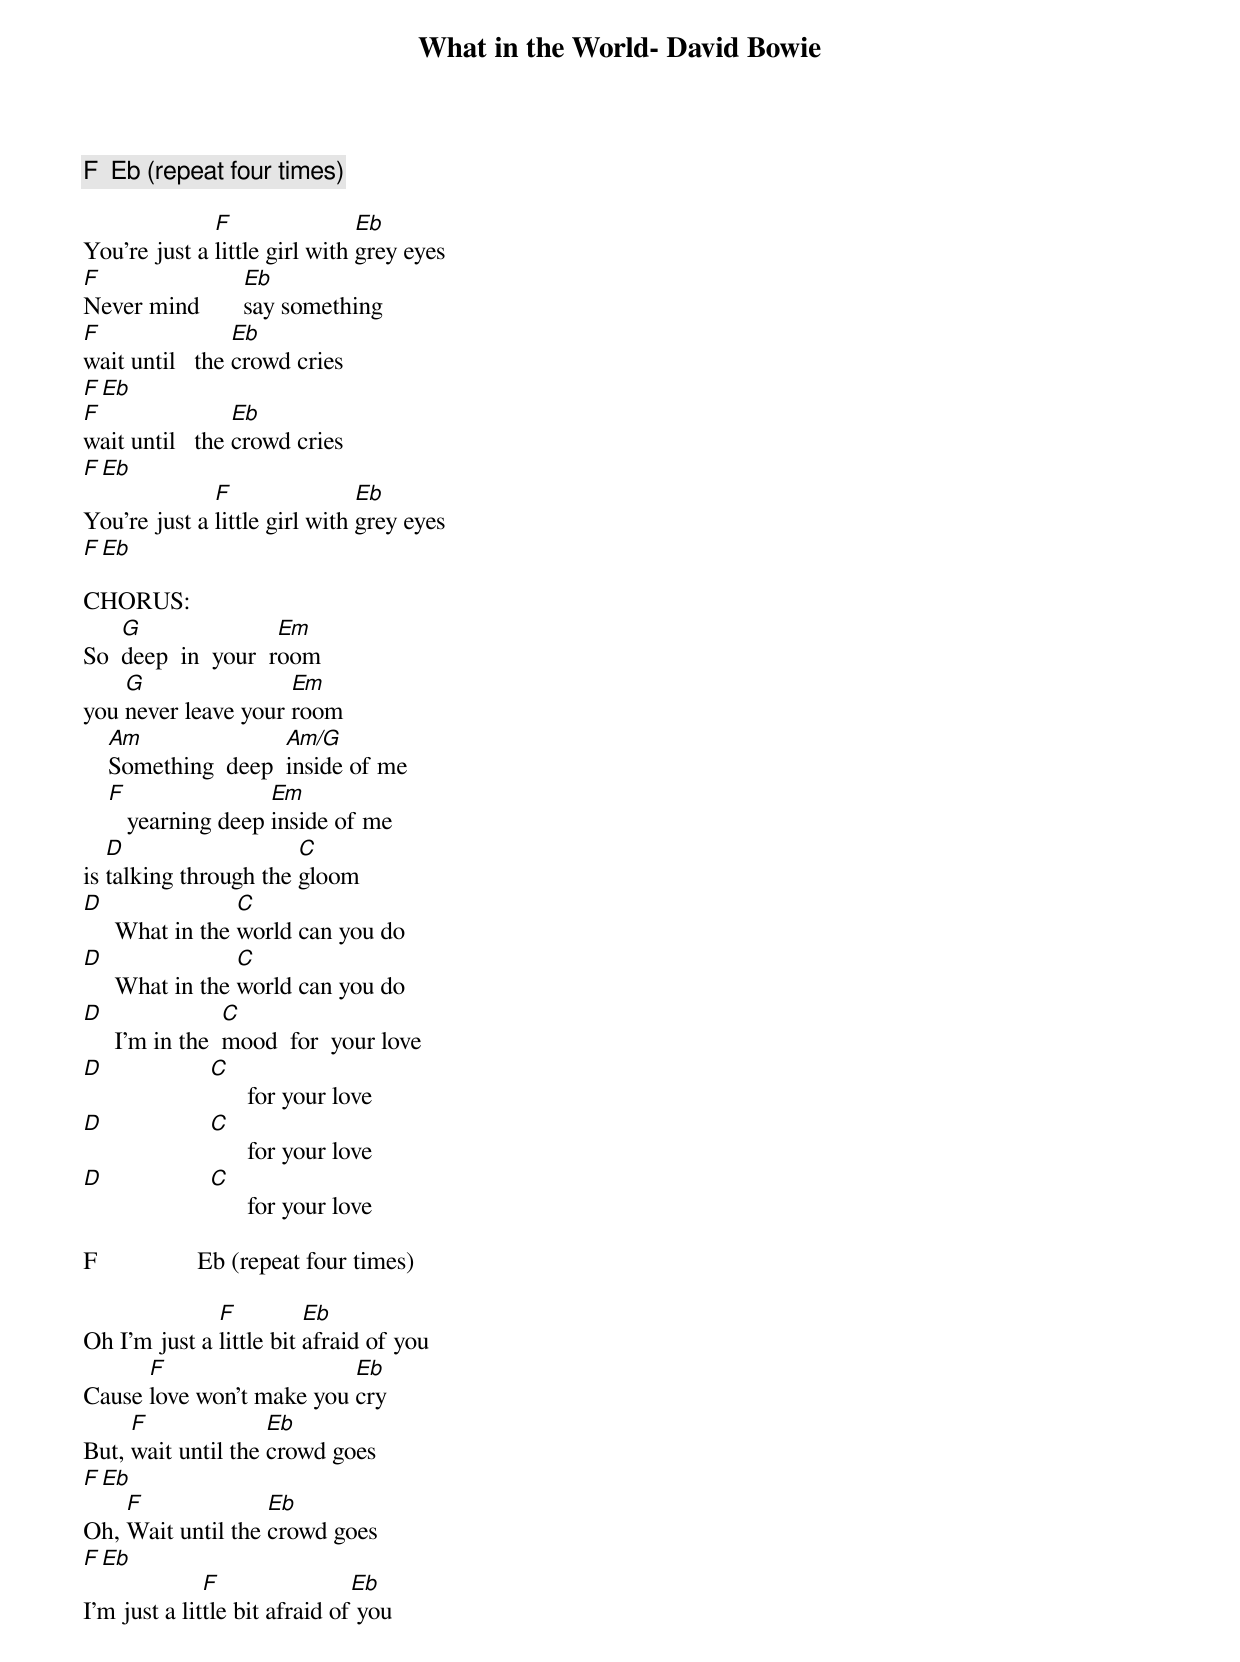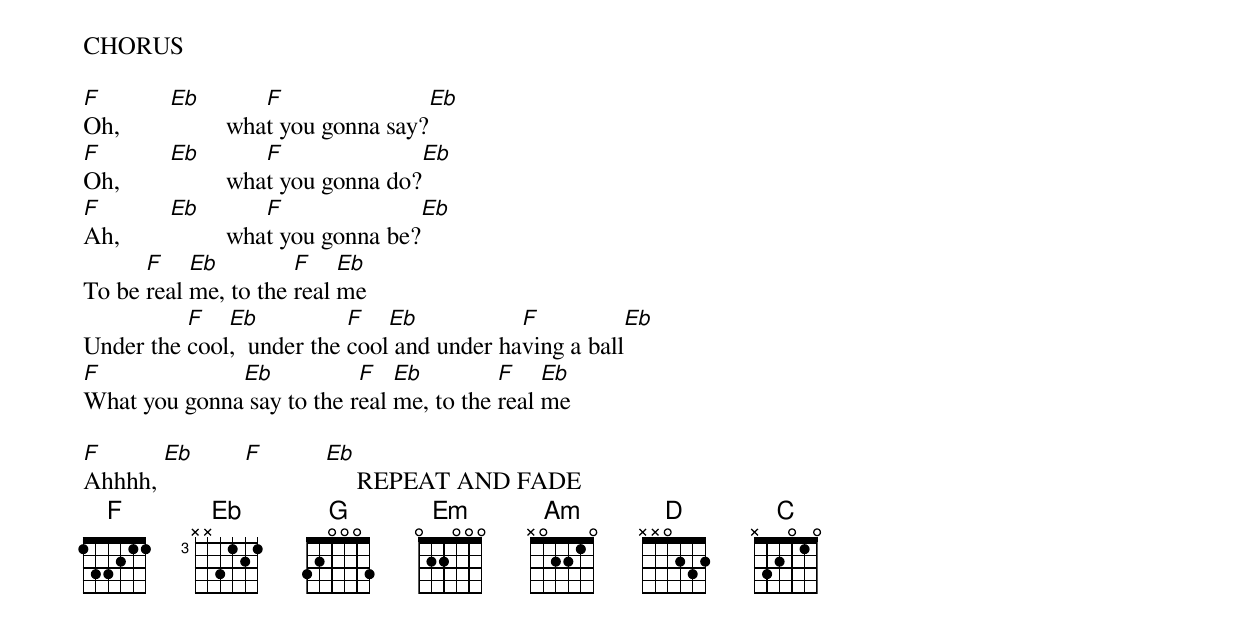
What in the World- David Bowie

F  Eb (repeat four times)

              F                Eb
You're just a little girl with grey eyes
F                Eb
Never mind       say something
F                Eb
wait until   the crowd cries
F                Eb
F                Eb
wait until   the crowd cries
F                Eb
              F                Eb
You're just a little girl with grey eyes
F                Eb

CHORUS:
    G                Em
So  deep  in  your  room
    G                Em
you never leave your room
    Am               Am/G
    Something  deep  inside of me
    F                Em
       yearning deep inside of me
   D                   C
is talking through the gloom
D                C
     What in the world can you do
D                C
     What in the world can you do
D                C
     I'm in the  mood  for  your love
D                C
                       for your love
D                C
                       for your love
D                C
                       for your love

F                Eb (repeat four times)

              F          Eb
Oh I'm just a little bit afraid of you
      F                   Eb
Cause love won't make you cry
     F              Eb
But, wait until the crowd goes
    F              Eb
    F              Eb
Oh, Wait until the crowd goes
    F              Eb
              F                Eb
I'm just a little bit afraid of you

CHORUS

F          Eb          F                Eb
Oh,                 what you gonna say?
F          Eb          F                Eb
Oh,                 what you gonna do?
F          Eb          F                Eb
Ah,                 what you gonna be?
      F    Eb         F    Eb
To be real me, to the real me
          F   Eb           F   Eb           F          Eb
Under the cool,  under the cool and under having a ball
F             Eb           F   Eb         F    Eb
What you gonna say to the real me, to the real me

F      Eb      F         Eb
Ahhhh,                        REPEAT AND FADE
